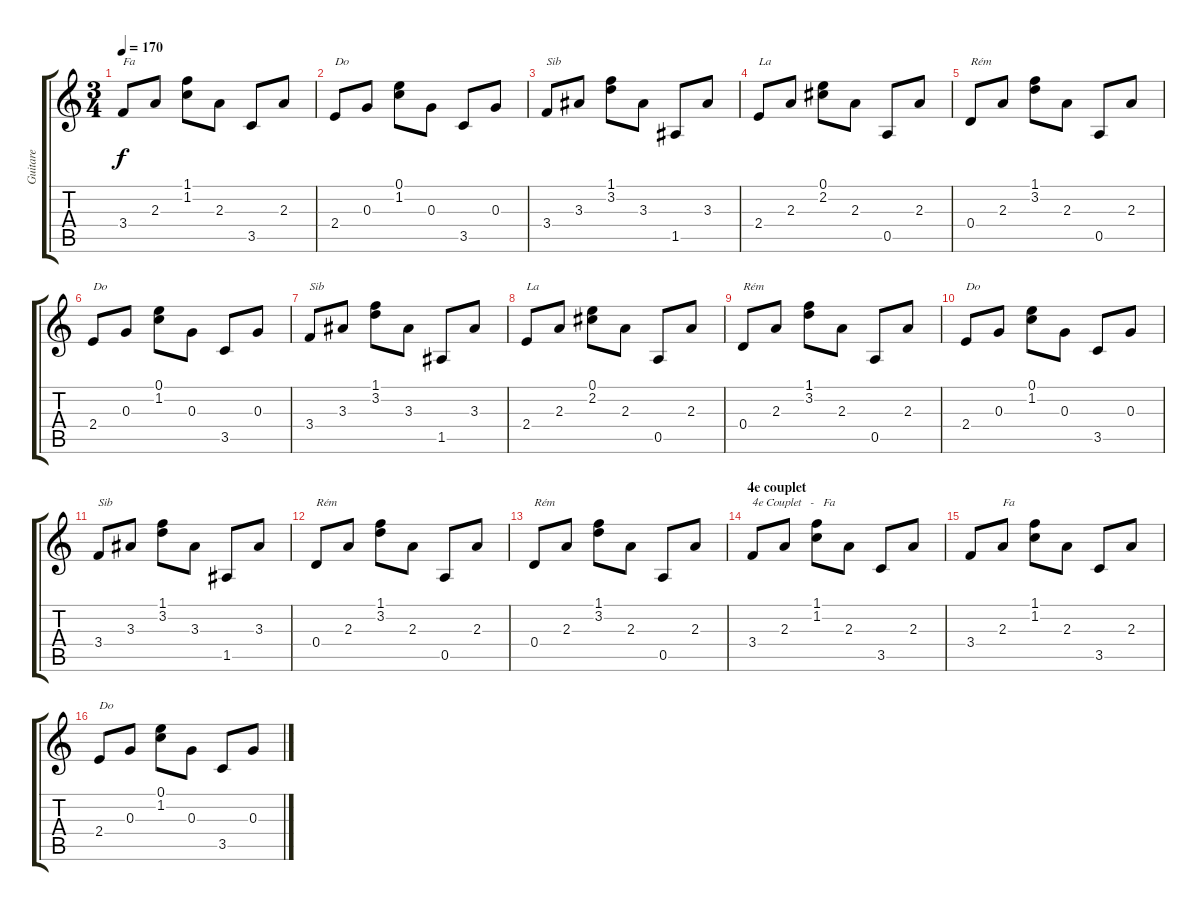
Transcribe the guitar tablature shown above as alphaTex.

\track ("Guitare" "Guitare") {instrument acousticguitarnylon}
\staff {score tabs}
\tuning (E4 B3 G3 D3 A2 E2) {hide}
\ts (3 4)
\tempo 170
\clef g2
\ks c
3.4.8{txt "Fa" dy f} 2.3.8 (1.1 1.2).8 2.3.8 3.5.8 2.3.8 |
2.4.8{txt "Do"} 0.3.8 (0.1 1.2).8 0.3.8 3.5.8 0.3.8 |
3.4.8{txt "Sib"} 3.3.8 (1.1 3.2).8 3.3.8 1.5.8 3.3.8 |
2.4.8{txt "La"} 2.3.8 (0.1 2.2).8 2.3.8 0.5.8 2.3.8 |
0.4.8{txt "Rém"} 2.3.8 (1.1 3.2).8 2.3.8 0.5.8 2.3.8 |
2.4.8{txt "Do"} 0.3.8 (0.1 1.2).8 0.3.8 3.5.8 0.3.8 |
3.4.8{txt "Sib"} 3.3.8 (1.1 3.2).8 3.3.8 1.5.8 3.3.8 |
2.4.8{txt "La"} 2.3.8 (0.1 2.2).8 2.3.8 0.5.8 2.3.8 |
0.4.8{txt "Rém"} 2.3.8 (1.1 3.2).8 2.3.8 0.5.8 2.3.8 |
2.4.8{txt "Do"} 0.3.8 (0.1 1.2).8 0.3.8 3.5.8 0.3.8 |
3.4.8{txt "Sib"} 3.3.8 (1.1 3.2).8 3.3.8 1.5.8 3.3.8 |
0.4.8{txt "Rém"} 2.3.8 (1.1 3.2).8 2.3.8 0.5.8 2.3.8 |
0.4.8{txt "Rém"} 2.3.8 (1.1 3.2).8 2.3.8 0.5.8 2.3.8 |
\section ("" "4e couplet")
3.4.8{txt "4e Couplet   -   Fa"} 2.3.8 (1.1 1.2).8 2.3.8 3.5.8 2.3.8 |
3.4.8 2.3.8{txt "Fa"} (1.1 1.2).8 2.3.8 3.5.8 2.3.8 |
2.4.8{txt "Do"} 0.3.8 (0.1 1.2).8 0.3.8 3.5.8 0.3.8
